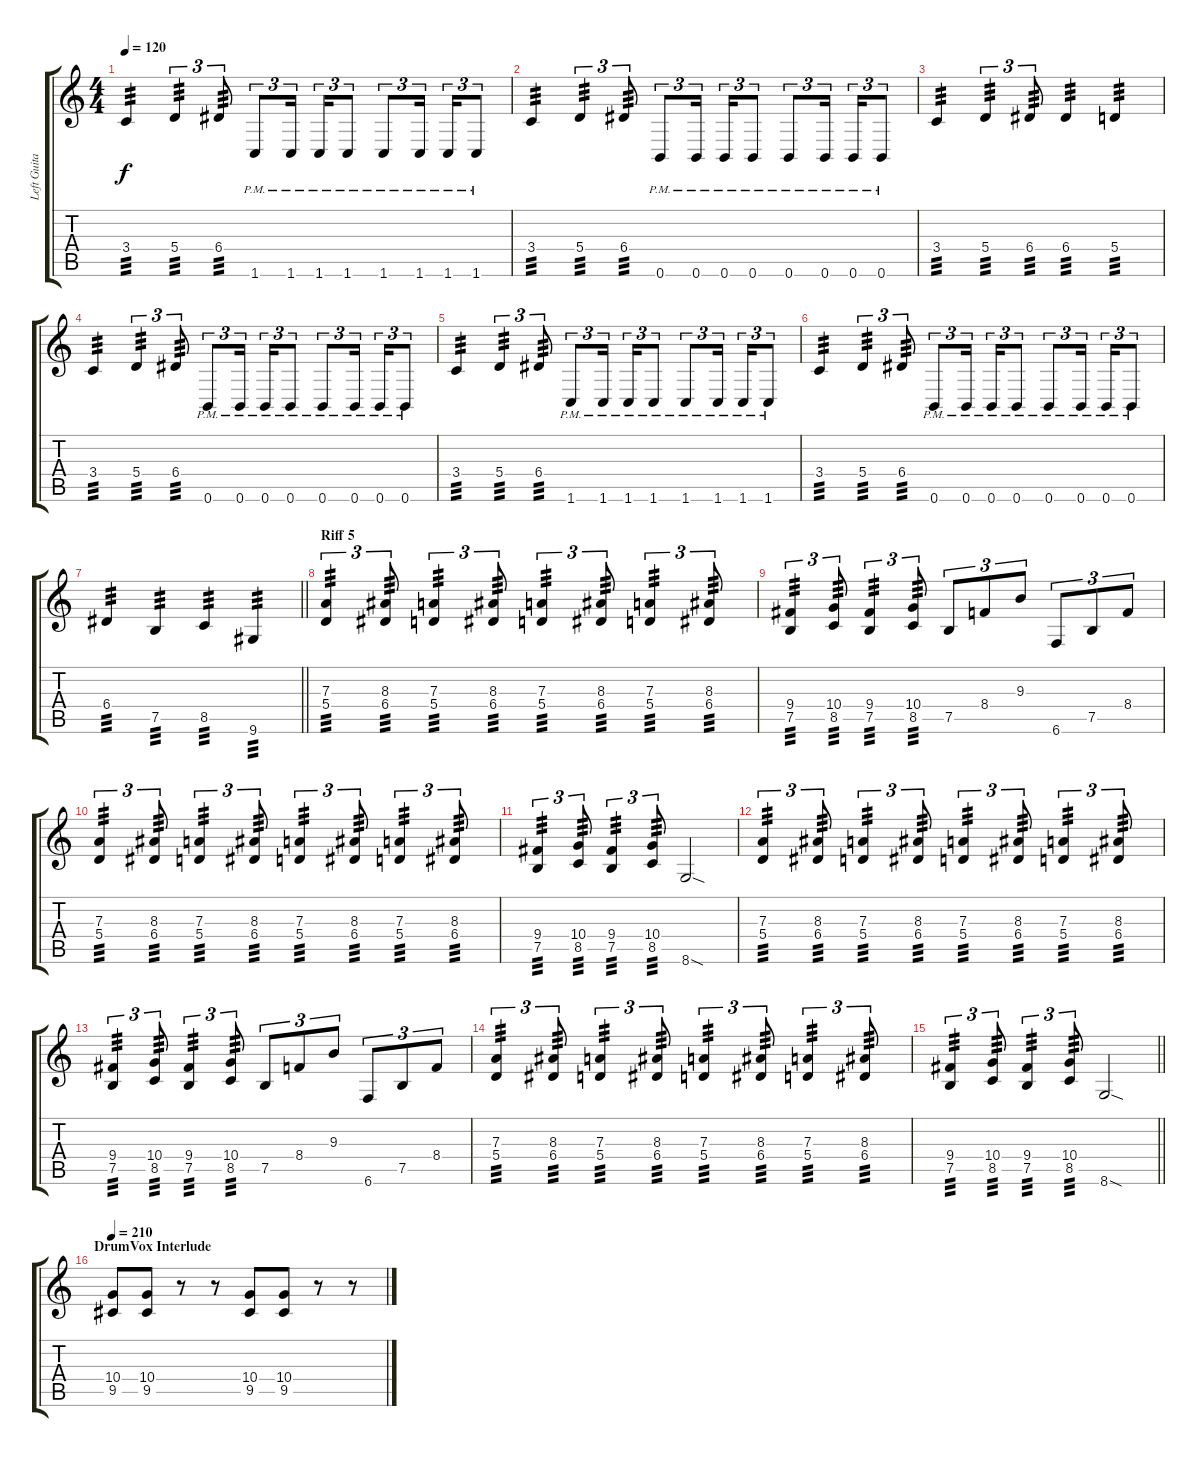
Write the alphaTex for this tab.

\track ("Left Guitar" "Left Guita") {instrument distortionguitar}
\staff {score tabs}
\tuning (B3 Gb3 D3 A2 E2 B1) {hide}
\ts (4 4)
\tempo 120
\clef g2
\ks c
3.4.4{tp 3 dy f} 5.4.4{tu (3 2) tp 3} 6.4.8{tu (3 2) tp 3} 1.6{pm}.8{tu (3 2)} 1.6{pm}.16{tu (3 2) beam splitsecondary} 1.6{pm}.16{tu (3 2)} 1.6{pm}.8{tu (3 2)} 1.6{pm}.8{tu (3 2)} 1.6{pm}.16{tu (3 2) beam splitsecondary} 1.6{pm}.16{tu (3 2)} 1.6{pm}.8{tu (3 2)} |
3.4.4{tp 3} 5.4.4{tu (3 2) tp 3} 6.4.8{tu (3 2) tp 3} 0.6{pm}.8{tu (3 2)} 0.6{pm}.16{tu (3 2) beam splitsecondary} 0.6{pm}.16{tu (3 2)} 0.6{pm}.8{tu (3 2)} 0.6{pm}.8{tu (3 2)} 0.6{pm}.16{tu (3 2) beam splitsecondary} 0.6{pm}.16{tu (3 2)} 0.6{pm}.8{tu (3 2)} |
3.4.4{tp 3} 5.4.4{tu (3 2) tp 3} 6.4.8{tu (3 2) tp 3} 6.4.4{tp 3} 5.4.4{tp 3} |
3.4.4{tp 3} 5.4.4{tu (3 2) tp 3} 6.4.8{tu (3 2) tp 3} 0.6{pm}.8{tu (3 2)} 0.6{pm}.16{tu (3 2) beam splitsecondary} 0.6{pm}.16{tu (3 2)} 0.6{pm}.8{tu (3 2)} 0.6{pm}.8{tu (3 2)} 0.6{pm}.16{tu (3 2) beam splitsecondary} 0.6{pm}.16{tu (3 2)} 0.6{pm}.8{tu (3 2)} |
3.4.4{tp 3} 5.4.4{tu (3 2) tp 3} 6.4.8{tu (3 2) tp 3} 1.6{pm}.8{tu (3 2)} 1.6{pm}.16{tu (3 2) beam splitsecondary} 1.6{pm}.16{tu (3 2)} 1.6{pm}.8{tu (3 2)} 1.6{pm}.8{tu (3 2)} 1.6{pm}.16{tu (3 2) beam splitsecondary} 1.6{pm}.16{tu (3 2)} 1.6{pm}.8{tu (3 2)} |
3.4.4{tp 3} 5.4.4{tu (3 2) tp 3} 6.4.8{tu (3 2) tp 3} 0.6{pm}.8{tu (3 2)} 0.6{pm}.16{tu (3 2) beam splitsecondary} 0.6{pm}.16{tu (3 2)} 0.6{pm}.8{tu (3 2)} 0.6{pm}.8{tu (3 2)} 0.6{pm}.16{tu (3 2) beam splitsecondary} 0.6{pm}.16{tu (3 2)} 0.6{pm}.8{tu (3 2)} |
\barLineRight lightlight
6.4.4{tp 3} 7.5.4{tp 3} 8.5.4{tp 3} 9.6.4{tp 3} |
\section ("" "Riff 5")
(7.3 5.4).4{tu (3 2) tp 3} (8.3 6.4).8{tu (3 2) tp 3} (7.3 5.4).4{tu (3 2) tp 3} (8.3 6.4).8{tu (3 2) tp 3} (7.3 5.4).4{tu (3 2) tp 3} (8.3 6.4).8{tu (3 2) tp 3} (7.3 5.4).4{tu (3 2) tp 3} (8.3 6.4).8{tu (3 2) tp 3} |
(9.4 7.5).4{tu (3 2) tp 3} (10.4 8.5).8{tu (3 2) tp 3} (9.4 7.5).4{tu (3 2) tp 3} (10.4 8.5).8{tu (3 2) tp 3} 7.5.8{tu (3 2)} 8.4.8{tu (3 2)} 9.3.8{tu (3 2)} 6.6.8{tu (3 2)} 7.5.8{tu (3 2)} 8.4.8{tu (3 2)} |
(7.3 5.4).4{tu (3 2) tp 3} (8.3 6.4).8{tu (3 2) tp 3} (7.3 5.4).4{tu (3 2) tp 3} (8.3 6.4).8{tu (3 2) tp 3} (7.3 5.4).4{tu (3 2) tp 3} (8.3 6.4).8{tu (3 2) tp 3} (7.3 5.4).4{tu (3 2) tp 3} (8.3 6.4).8{tu (3 2) tp 3} |
(9.4 7.5).4{tu (3 2) tp 3} (10.4 8.5).8{tu (3 2) tp 3} (9.4 7.5).4{tu (3 2) tp 3} (10.4 8.5).8{tu (3 2) tp 3} 8.6{sod}.2 |
(7.3 5.4).4{tu (3 2) tp 3} (8.3 6.4).8{tu (3 2) tp 3} (7.3 5.4).4{tu (3 2) tp 3} (8.3 6.4).8{tu (3 2) tp 3} (7.3 5.4).4{tu (3 2) tp 3} (8.3 6.4).8{tu (3 2) tp 3} (7.3 5.4).4{tu (3 2) tp 3} (8.3 6.4).8{tu (3 2) tp 3} |
(9.4 7.5).4{tu (3 2) tp 3} (10.4 8.5).8{tu (3 2) tp 3} (9.4 7.5).4{tu (3 2) tp 3} (10.4 8.5).8{tu (3 2) tp 3} 7.5.8{tu (3 2)} 8.4.8{tu (3 2)} 9.3.8{tu (3 2)} 6.6.8{tu (3 2)} 7.5.8{tu (3 2)} 8.4.8{tu (3 2)} |
(7.3 5.4).4{tu (3 2) tp 3} (8.3 6.4).8{tu (3 2) tp 3} (7.3 5.4).4{tu (3 2) tp 3} (8.3 6.4).8{tu (3 2) tp 3} (7.3 5.4).4{tu (3 2) tp 3} (8.3 6.4).8{tu (3 2) tp 3} (7.3 5.4).4{tu (3 2) tp 3} (8.3 6.4).8{tu (3 2) tp 3} |
\barLineRight lightlight
(9.4 7.5).4{tu (3 2) tp 3} (10.4 8.5).8{tu (3 2) tp 3} (9.4 7.5).4{tu (3 2) tp 3} (10.4 8.5).8{tu (3 2) tp 3} 8.6{sod}.2 |
\section ("" "DrumVox Interlude")
\tempo 210
(10.4 9.5).8 (10.4 9.5).8 r.8 r.8 (10.4 9.5).8 (10.4 9.5).8 r.8 r.8
